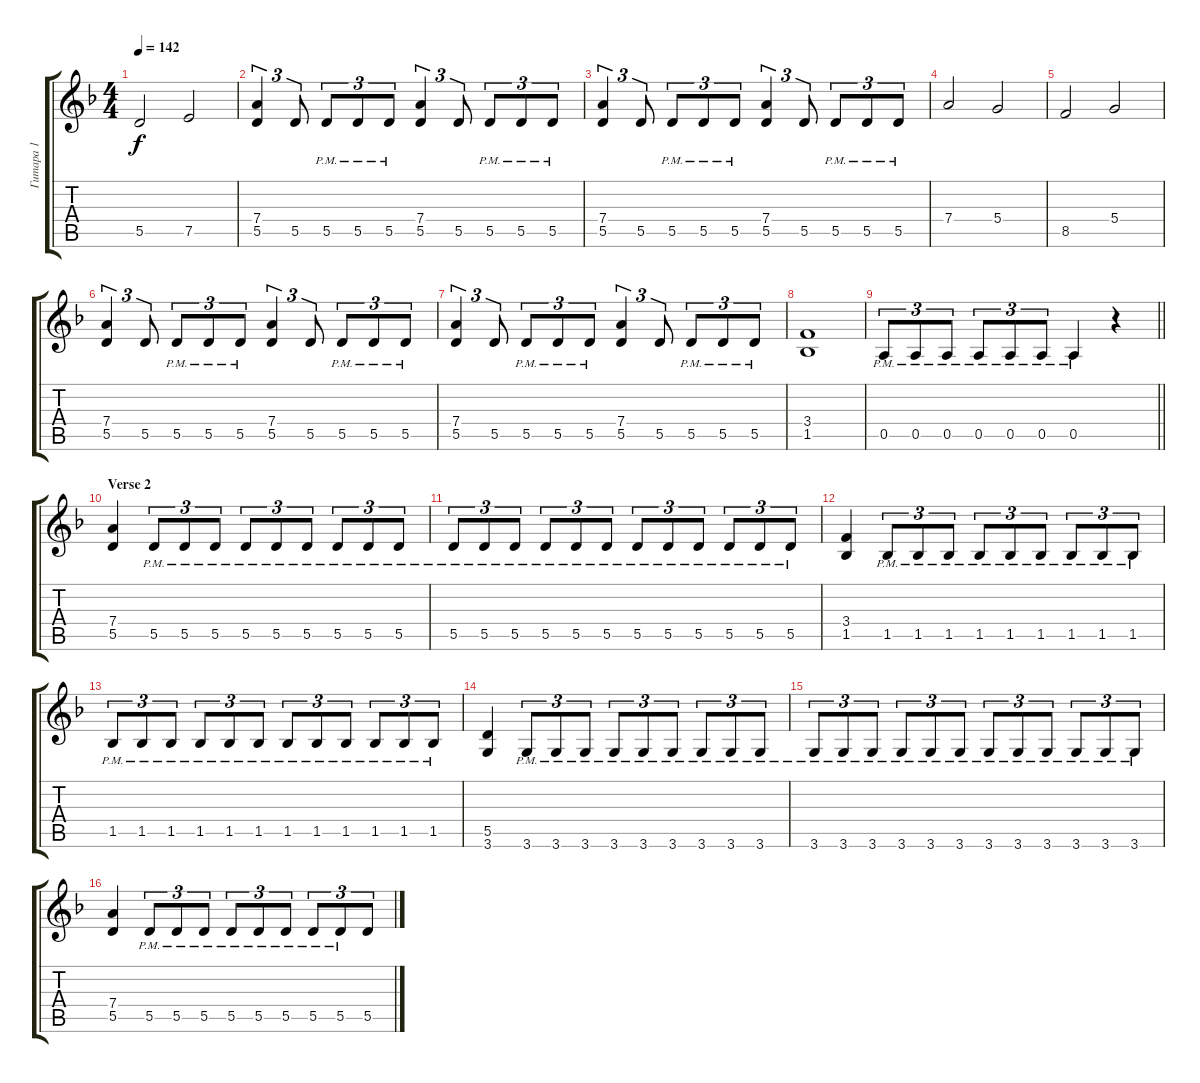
\track ("Гитара 1" "Гитара 1") {instrument distortionguitar}
\staff {score tabs}
\tuning (E4 B3 G3 D3 A2 E2) {hide}
\ts (4 4)
\tempo 142
\clef g2
\ks dminor
5.5.2{dy f} 7.5.2 |
(7.4 5.5).4{tu (3 2)} 5.5.8{tu (3 2)} 5.5{pm}.8{tu (3 2)} 5.5{pm}.8{tu (3 2)} 5.5{pm}.8{tu (3 2)} (7.4 5.5).4{tu (3 2)} 5.5.8{tu (3 2)} 5.5{pm}.8{tu (3 2)} 5.5{pm}.8{tu (3 2)} 5.5{pm}.8{tu (3 2)} |
(7.4 5.5).4{tu (3 2)} 5.5.8{tu (3 2)} 5.5{pm}.8{tu (3 2)} 5.5{pm}.8{tu (3 2)} 5.5{pm}.8{tu (3 2)} (7.4 5.5).4{tu (3 2)} 5.5.8{tu (3 2)} 5.5{pm}.8{tu (3 2)} 5.5{pm}.8{tu (3 2)} 5.5{pm}.8{tu (3 2)} |
7.4.2 5.4.2 |
8.5.2 5.4.2 |
(7.4 5.5).4{tu (3 2)} 5.5.8{tu (3 2)} 5.5{pm}.8{tu (3 2)} 5.5{pm}.8{tu (3 2)} 5.5{pm}.8{tu (3 2)} (7.4 5.5).4{tu (3 2)} 5.5.8{tu (3 2)} 5.5{pm}.8{tu (3 2)} 5.5{pm}.8{tu (3 2)} 5.5{pm}.8{tu (3 2)} |
(7.4 5.5).4{tu (3 2)} 5.5.8{tu (3 2)} 5.5{pm}.8{tu (3 2)} 5.5{pm}.8{tu (3 2)} 5.5{pm}.8{tu (3 2)} (7.4 5.5).4{tu (3 2)} 5.5.8{tu (3 2)} 5.5{pm}.8{tu (3 2)} 5.5{pm}.8{tu (3 2)} 5.5{pm}.8{tu (3 2)} |
(3.4 1.5).1 |
\barLineRight lightlight
0.5{pm}.8{tu (3 2)} 0.5{pm}.8{tu (3 2)} 0.5{pm}.8{tu (3 2)} 0.5{pm}.8{tu (3 2)} 0.5{pm}.8{tu (3 2)} 0.5{pm}.8{tu (3 2)} 0.5{pm}.4 r.4 |
\section ("" "Verse 2")
(7.4 5.5).4 5.5{pm}.8{tu (3 2)} 5.5{pm}.8{tu (3 2)} 5.5{pm}.8{tu (3 2)} 5.5{pm}.8{tu (3 2)} 5.5{pm}.8{tu (3 2)} 5.5{pm}.8{tu (3 2)} 5.5{pm}.8{tu (3 2)} 5.5{pm}.8{tu (3 2)} 5.5{pm}.8{tu (3 2)} |
5.5{pm}.8{tu (3 2)} 5.5{pm}.8{tu (3 2)} 5.5{pm}.8{tu (3 2)} 5.5{pm}.8{tu (3 2)} 5.5{pm}.8{tu (3 2)} 5.5{pm}.8{tu (3 2)} 5.5{pm}.8{tu (3 2)} 5.5{pm}.8{tu (3 2)} 5.5{pm}.8{tu (3 2)} 5.5{pm}.8{tu (3 2)} 5.5{pm}.8{tu (3 2)} 5.5{pm}.8{tu (3 2)} |
(3.4 1.5).4 1.5{pm}.8{tu (3 2)} 1.5{pm}.8{tu (3 2)} 1.5{pm}.8{tu (3 2)} 1.5{pm}.8{tu (3 2)} 1.5{pm}.8{tu (3 2)} 1.5{pm}.8{tu (3 2)} 1.5{pm}.8{tu (3 2)} 1.5{pm}.8{tu (3 2)} 1.5{pm}.8{tu (3 2)} |
1.5{pm}.8{tu (3 2)} 1.5{pm}.8{tu (3 2)} 1.5{pm}.8{tu (3 2)} 1.5{pm}.8{tu (3 2)} 1.5{pm}.8{tu (3 2)} 1.5{pm}.8{tu (3 2)} 1.5{pm}.8{tu (3 2)} 1.5{pm}.8{tu (3 2)} 1.5{pm}.8{tu (3 2)} 1.5{pm}.8{tu (3 2)} 1.5{pm}.8{tu (3 2)} 1.5{pm}.8{tu (3 2)} |
(5.5 3.6).4 3.6{pm}.8{tu (3 2)} 3.6{pm}.8{tu (3 2)} 3.6{pm}.8{tu (3 2)} 3.6{pm}.8{tu (3 2)} 3.6{pm}.8{tu (3 2)} 3.6{pm}.8{tu (3 2)} 3.6{pm}.8{tu (3 2)} 3.6{pm}.8{tu (3 2)} 3.6{pm}.8{tu (3 2)} |
3.6{pm}.8{tu (3 2)} 3.6{pm}.8{tu (3 2)} 3.6{pm}.8{tu (3 2)} 3.6{pm}.8{tu (3 2)} 3.6{pm}.8{tu (3 2)} 3.6{pm}.8{tu (3 2)} 3.6{pm}.8{tu (3 2)} 3.6{pm}.8{tu (3 2)} 3.6{pm}.8{tu (3 2)} 3.6{pm}.8{tu (3 2)} 3.6{pm}.8{tu (3 2)} 3.6{pm}.8{tu (3 2)} |
(7.4 5.5).4 5.5{pm}.8{tu (3 2)} 5.5{pm}.8{tu (3 2)} 5.5{pm}.8{tu (3 2)} 5.5{pm}.8{tu (3 2)} 5.5{pm}.8{tu (3 2)} 5.5{pm}.8{tu (3 2)} 5.5{pm}.8{tu (3 2)} 5.5{pm}.8{tu (3 2)} 5.5.8{tu (3 2)}
